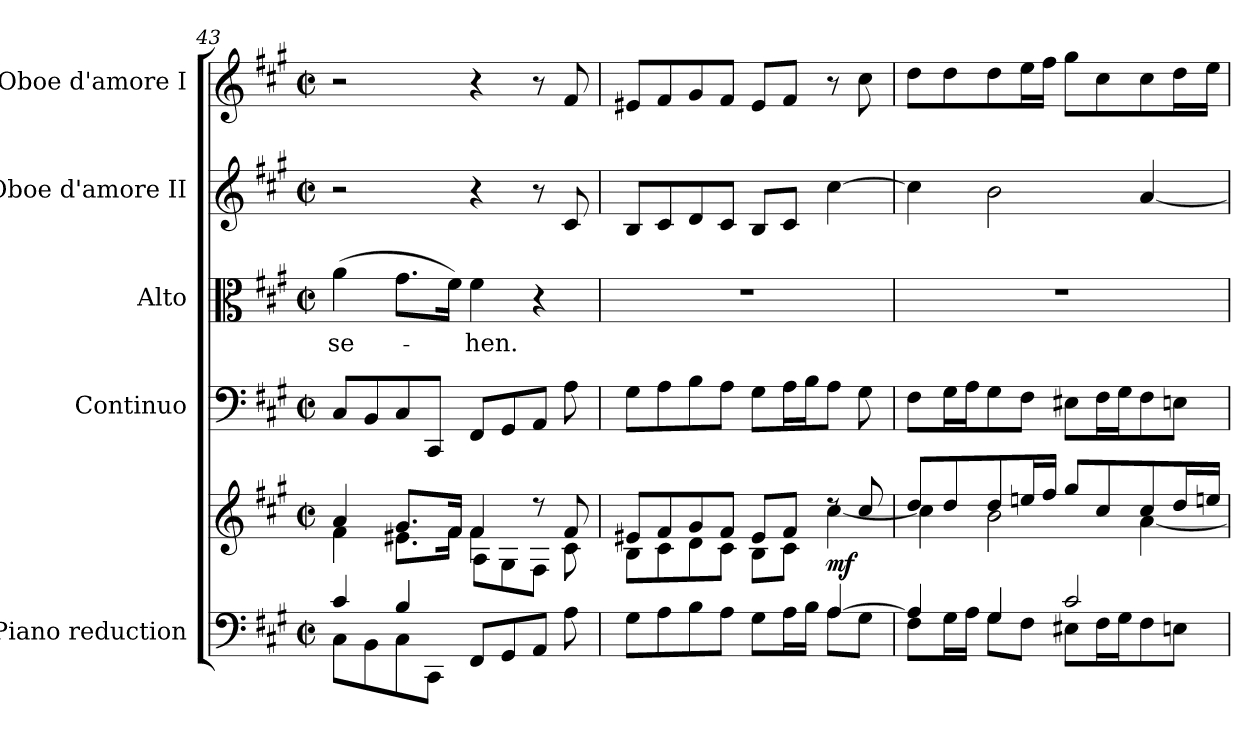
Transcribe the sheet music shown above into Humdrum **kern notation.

**kern	**kern	**dynam	**kern	**dynam	**kern	**text	**kern	**dynam	**kern	**dynam
*part5	*part5	*part5	*part4	*part4	*part3	*part3	*part2	*part2	*part1	*part1
*staff6	*staff5	*staff5/6	*staff4	*staff4	*staff3	*staff3	*staff2	*staff2	*staff1	*staff1
*I"Piano reduction	*	*	*I"Continuo	*	*I"Alto	*	*I"Oboe d'amore II	*	*I"Oboe d'amore I	*
*I'Pno	*	*	*	*	*	*	*I'Ob	*	*I'Ob	*
*clefF4	*clefG2	*	*clefF4	*	*clefC3	*	*clefG2	*	*clefG2	*
*k[f#c#g#]	*k[f#c#g#]	*	*k[f#c#g#]	*	*k[f#c#g#]	*	*k[f#c#g#]	*	*k[f#c#g#]	*
*M2/2	*M2/2	*	*M2/2	*	*M2/2	*	*M2/2	*	*M2/2	*
*met(c|)	*met(c|)	*	*met(c|)	*	*met(c|)	*	*met(c|)	*	*met(c|)	*
=43	=43	=43	=43	=43	=43	=43	=43	=43	=43	=43
*^	*^	*	*	*	*	*	*	*	*	*
*	*	*	*^	*	*	*	*	*	*	*	*	*
!	!	!	!	!	!	!	!	!	!LO:LY:b	!	!	!	!
4c#/	8C#\L	4a/	4f#\	2ryy	.	8C#/L	.	(>4a\	-se-	2r	.	2r	.
.	8BB\	.	.	.	.	8BB/	.	.	.	.	.	.	.
4B/	8C#\	8.g#/L	8.e#X\L	.	.	8C#/	.	8.g#\L	.	.	.	.	.
.	8CC#\J	.	.	.	.	8CC#/J	.	.	.	.	.	.	.
.	.	16f#/Jk	16f#\Jk	.	.	.	.	16f#\Jk)	.	.	.	.	.
!	!	!	!	!	!	!	!	!	!LO:LY:b	!	!	!	!
4.ryy	8FF#/L	4f#/	4f#\	8A\L	.	8FF#/L	.	4f#\	-hen.	4r	.	4r	.
.	8GG#/	.	.	8G#\	.	8GG#/	.	.	.	.	.	.	.
.	8AA/J	8r	8ryy	8F#\J	.	8AA/J	.	4r	.	8r	.	8r	.
!	!	!	!	!	!	!	!LO:DY:a	!	!	!	!LO:DY:b	!	!LO:DY:b
8ryy	8A\	8f#/	8c#\	8ryy	.	8A\	other-dynamics	.	.	8c#/	other-dynamics	8f#/	other-dynamics
*	*	*	*v	*v	*	*	*	*	*	*	*	*	*
!!LO:PB:g=z
=44	=44	=44	=44	=44	=44	=44	=44	=44	=44	=44	=44	=44
2ryy	8G#\L	8e#X/L	8B\L	.	8G#\L	.	1r	.	8B/L	.	8e#X/L	.
.	8A\	8f#/	8c#\	.	8A\	.	.	.	8c#/	.	8f#/	.
.	8B\	8g#/	8d\	.	8B\	.	.	.	8d/	.	8g#/	.
.	8A\J	8f#/J	8c#\J	.	8A\J	.	.	.	8c#/J	.	8f#/J	.
4ryy	8G#\L	8e#/L	8B\L	.	8G#\L	.	.	.	8B/L	.	8e#/L	.
.	16A\L	8f#/J	8c#\J	.	16A\L	.	.	.	8c#/J	.	8f#/J	.
.	16B\JJ	.	.	.	16B\J	.	.	.	.	.	.	.
!	!	!	!	!LO:DY:b	!	!	!	!	!	!LO:DY:b	!	!
[4A/	8A\L	8rdd	[4cc#\	mf	8A\J	.	.	.	[4cc#\	other-dynamics	8r	.
!	!	!	!	!	!	!LO:DY:a	!	!	!	!	!	!LO:DY:b
.	8G#\J	8cc#/	.	.	8G#\	other-dynamics	.	.	.	.	8cc#\	other-dynamics
=45	=45	=45	=45	=45	=45	=45	=45	=45	=45	=45	=45	=45
4A/]	8F#\L	8dd/L	4cc#\]	.	8F#\L	.	1r	.	4cc#\]	.	8dd\L	.
.	16G#\L	8dd/	.	.	16G#\L	.	.	.	.	.	8dd\	.
.	16A\JJ	.	.	.	16A\J	.	.	.	.	.	.	.
4G#/	8G#\L	8dd/	2b\	.	8G#\	.	.	.	2b\	.	8dd\	.
.	8F#\J	16een/L	.	.	8F#\J	.	.	.	.	.	16ee\L	.
.	.	16ff#/JJ	.	.	.	.	.	.	.	.	16ff#\JJ	.
2c#/	8E#X\L	8gg#/L	.	.	8E#X\L	.	.	.	.	.	8gg#\L	.
.	16F#\L	8cc#/	.	.	16F#\L	.	.	.	.	.	8cc#\	.
.	16G#\J	.	.	.	16G#\J	.	.	.	.	.	.	.
.	8F#\	8cc#/	[4a\	.	8F#\	.	.	.	[4a/	.	8cc#\	.
.	8En\J	16dd/L	.	.	8En\J	.	.	.	.	.	16dd\L	.
.	.	16een/JJ	.	.	.	.	.	.	.	.	16ee\JJ	.
*v	*v	*	*	*	*	*	*	*	*	*	*	*
*	*v	*v	*	*	*	*	*	*	*	*	*
=	=	=	=	=	=	=	=	=	=	=
*-	*-	*-	*-	*-	*-	*-	*-	*-	*-	*-
